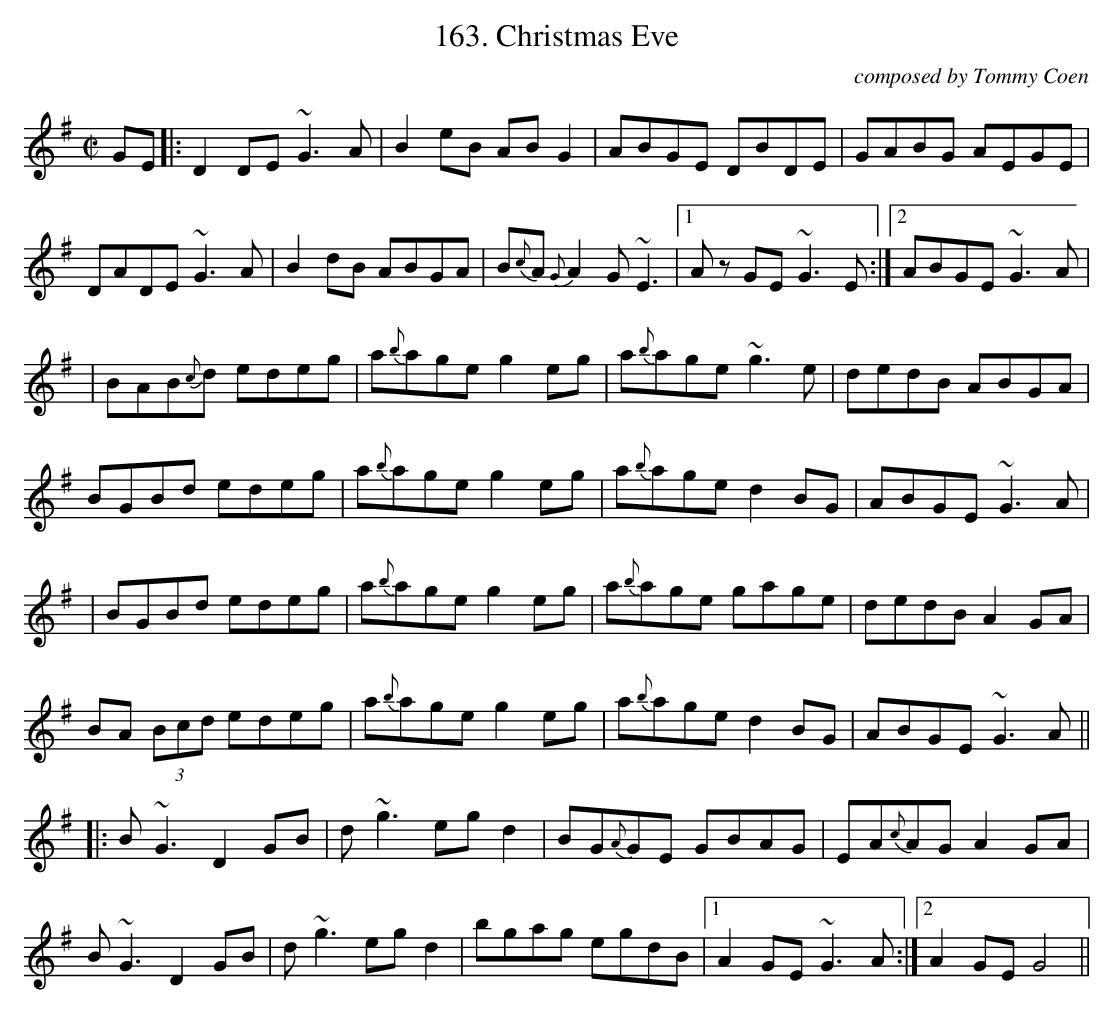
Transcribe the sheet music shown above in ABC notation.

X:1
T:163. Christmas Eve
C:composed by Tommy Coen
M:C|
L:1/8
K:G
GE|:D2DE ~G3A|B2 eB ABG2|ABGE DBDE|GABG AEGE|
DADE ~G3A|B2 dB ABGA|B{c}A{G}A2 G~E3|1Az GE ~G3E:|2 ABGE ~G3A|
|BAB{c}d edeg|a{b}age g2 eg|a{b}age ~g3e|dedB ABGA|
BGBd edeg|a{b}age g2 eg|a{b}age d2 BG|ABGE ~G3A|
|BGBd edeg|a{b}age g2 eg|a{b}age gage|dedB A2 GA|
BA (3Bcd edeg|a{b}age g2 eg|a{b}age d2 BG|ABGE ~G3A||
|:B~G3 D2 GB|d~g3 egd2|BG{A}GE GBAG|EA{c}AG A2 GA|
B~G3 D2 GB|d~g3 egd2|bgag egdB|1 A2 GE ~G3A:|2 A2 GE G4||
